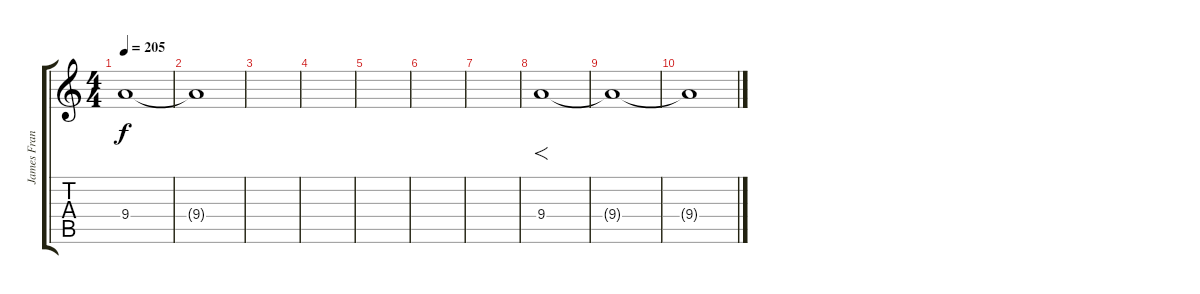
\track ("James Frantic Guitar" "James Fran") {instrument distortionguitar}
\staff {score tabs}
\tuning (D4 A3 F3 C3 G2 C2) {hide}
\ts (4 4)
\tempo 205
\clef g2
\ks c
9.4{t}.1{dy f volume 4} |
9.4{t}.1 |
|
|
|
|
|
9.4.1{f volume 16 instrument applause} |
9.4{t}.1{volume 4} |
9.4{t}.1
